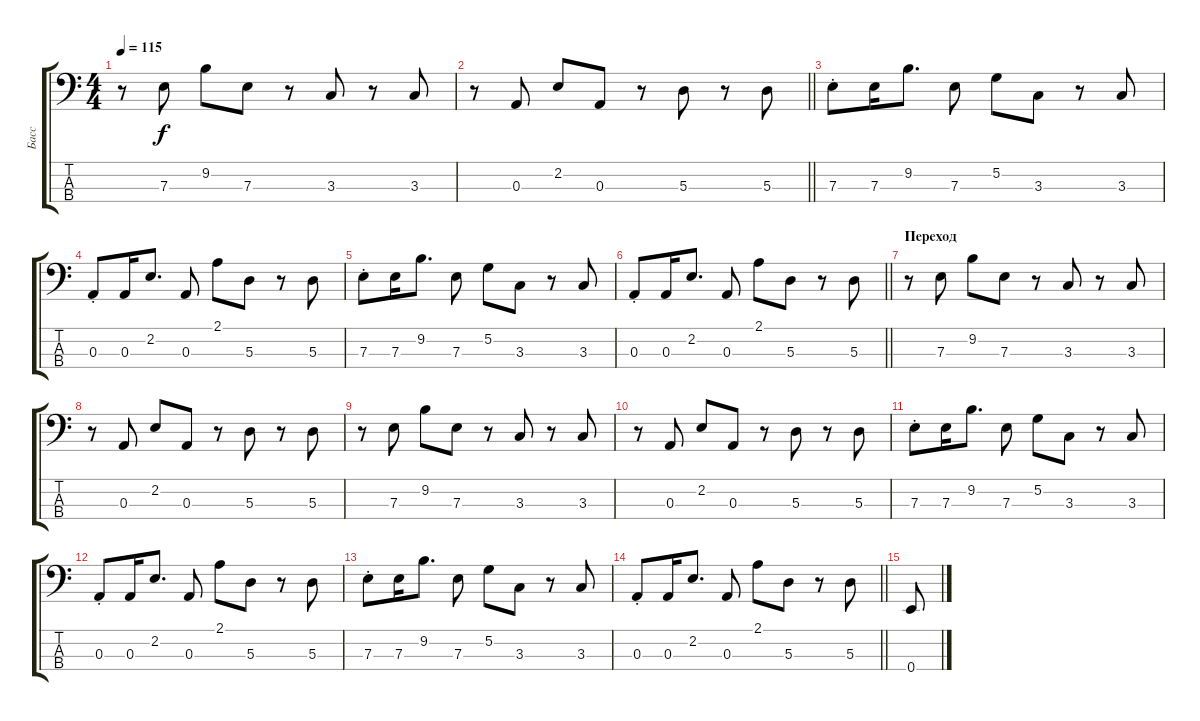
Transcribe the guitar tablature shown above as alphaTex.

\track ("Басс" "Басс") {instrument synthbass2}
\staff {score tabs}
\tuning (G2 D2 A1 E1) {hide}
\ts (4 4)
\tempo 115
\clef f4
\ks c
r.8{dy f} 7.3.8 9.2.8 7.3.8 r.8 3.3.8 r.8 3.3.8 |
\barLineRight lightlight
r.8 0.3.8 2.2.8 0.3.8 r.8 5.3.8 r.8 5.3.8 |
7.3{st}.8 7.3.16 9.2.8{d} 7.3.8 5.2.8 3.3.8 r.8 3.3.8 |
0.3{st}.8 0.3.16 2.2.8{d} 0.3.8 2.1.8 5.3.8 r.8 5.3.8 |
7.3{st}.8 7.3.16 9.2.8{d} 7.3.8 5.2.8 3.3.8 r.8 3.3.8 |
\barLineRight lightlight
0.3{st}.8 0.3.16 2.2.8{d} 0.3.8 2.1.8 5.3.8 r.8 5.3.8 |
\section ("" "Переход")
r.8 7.3.8 9.2.8 7.3.8 r.8 3.3.8 r.8 3.3.8 |
r.8 0.3.8 2.2.8 0.3.8 r.8 5.3.8 r.8 5.3.8 |
r.8 7.3.8 9.2.8 7.3.8 r.8 3.3.8 r.8 3.3.8 |
r.8 0.3.8 2.2.8 0.3.8 r.8 5.3.8 r.8 5.3.8 |
7.3{st}.8 7.3.16 9.2.8{d} 7.3.8 5.2.8 3.3.8 r.8 3.3.8 |
0.3{st}.8 0.3.16 2.2.8{d} 0.3.8 2.1.8 5.3.8 r.8 5.3.8 |
7.3{st}.8 7.3.16 9.2.8{d} 7.3.8 5.2.8 3.3.8 r.8 3.3.8 |
\barLineRight lightlight
0.3{st}.8 0.3.16 2.2.8{d} 0.3.8 2.1.8 5.3.8 r.8 5.3.8 |
0.4.8
